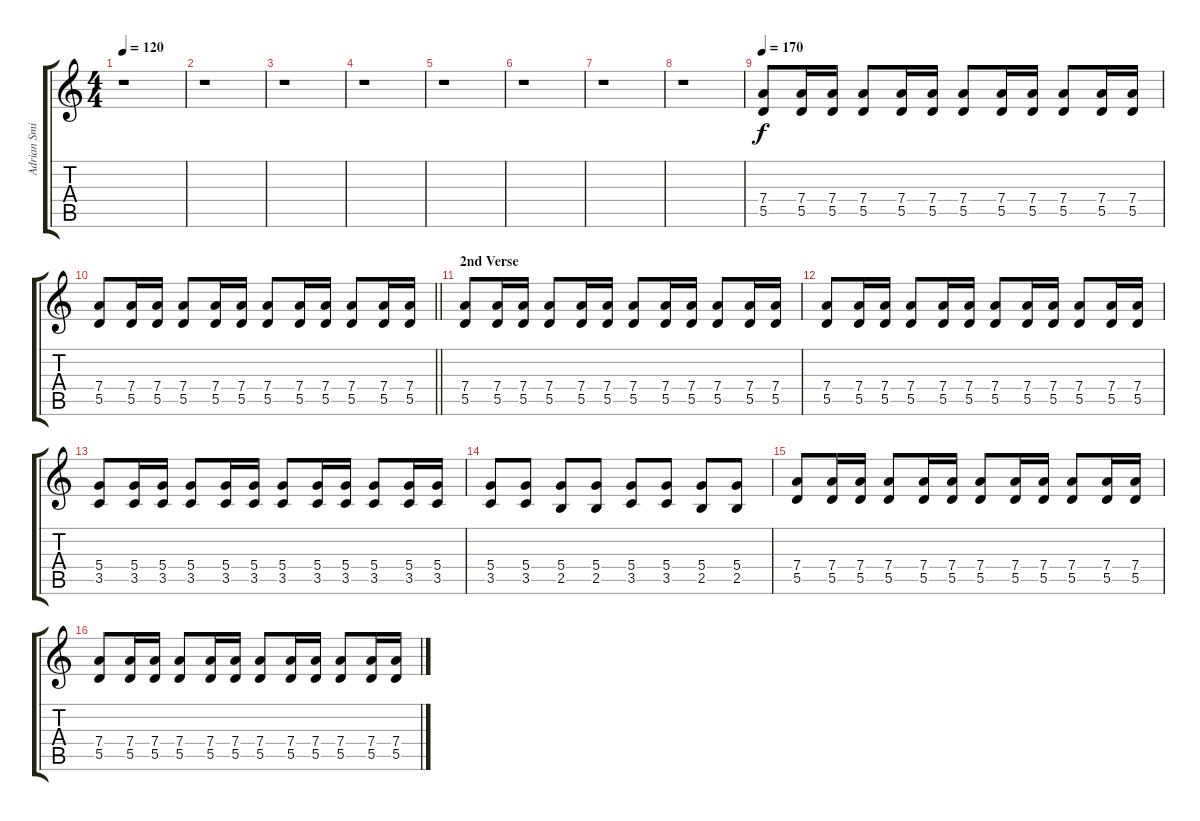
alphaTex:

\track ("Adrian Smith" "Adrian Smi") {instrument overdrivenguitar}
\staff {score tabs}
\tuning (E4 B3 G3 D3 A2 E2) {hide}
\ts (4 4)
\tempo 120
\clef g2
\ks c
r.1{dy f} |
r.1 |
r.1 |
r.1 |
r.1 |
r.1 |
r.1 |
r.1 |
\tempo 170
(7.4 5.5).8 (7.4 5.5).16 (7.4 5.5).16 (7.4 5.5).8 (7.4 5.5).16 (7.4 5.5).16 (7.4 5.5).8 (7.4 5.5).16 (7.4 5.5).16 (7.4 5.5).8 (7.4 5.5).16 (7.4 5.5).16 |
\barLineRight lightlight
(7.4 5.5).8 (7.4 5.5).16 (7.4 5.5).16 (7.4 5.5).8 (7.4 5.5).16 (7.4 5.5).16 (7.4 5.5).8 (7.4 5.5).16 (7.4 5.5).16 (7.4 5.5).8 (7.4 5.5).16 (7.4 5.5).16 |
\section ("" "2nd Verse")
(7.4 5.5).8 (7.4 5.5).16 (7.4 5.5).16 (7.4 5.5).8 (7.4 5.5).16 (7.4 5.5).16 (7.4 5.5).8 (7.4 5.5).16 (7.4 5.5).16 (7.4 5.5).8 (7.4 5.5).16 (7.4 5.5).16 |
(7.4 5.5).8 (7.4 5.5).16 (7.4 5.5).16 (7.4 5.5).8 (7.4 5.5).16 (7.4 5.5).16 (7.4 5.5).8 (7.4 5.5).16 (7.4 5.5).16 (7.4 5.5).8 (7.4 5.5).16 (7.4 5.5).16 |
(5.4 3.5).8 (5.4 3.5).16 (5.4 3.5).16 (5.4 3.5).8 (5.4 3.5).16 (5.4 3.5).16 (5.4 3.5).8 (5.4 3.5).16 (5.4 3.5).16 (5.4 3.5).8 (5.4 3.5).16 (5.4 3.5).16 |
(5.4 3.5).8 (5.4 3.5).8 (5.4 2.5).8 (5.4 2.5).8 (5.4 3.5).8 (5.4 3.5).8 (5.4 2.5).8 (5.4 2.5).8 |
(7.4 5.5).8 (7.4 5.5).16 (7.4 5.5).16 (7.4 5.5).8 (7.4 5.5).16 (7.4 5.5).16 (7.4 5.5).8 (7.4 5.5).16 (7.4 5.5).16 (7.4 5.5).8 (7.4 5.5).16 (7.4 5.5).16 |
(7.4 5.5).8 (7.4 5.5).16 (7.4 5.5).16 (7.4 5.5).8 (7.4 5.5).16 (7.4 5.5).16 (7.4 5.5).8 (7.4 5.5).16 (7.4 5.5).16 (7.4 5.5).8 (7.4 5.5).16 (7.4 5.5).16
